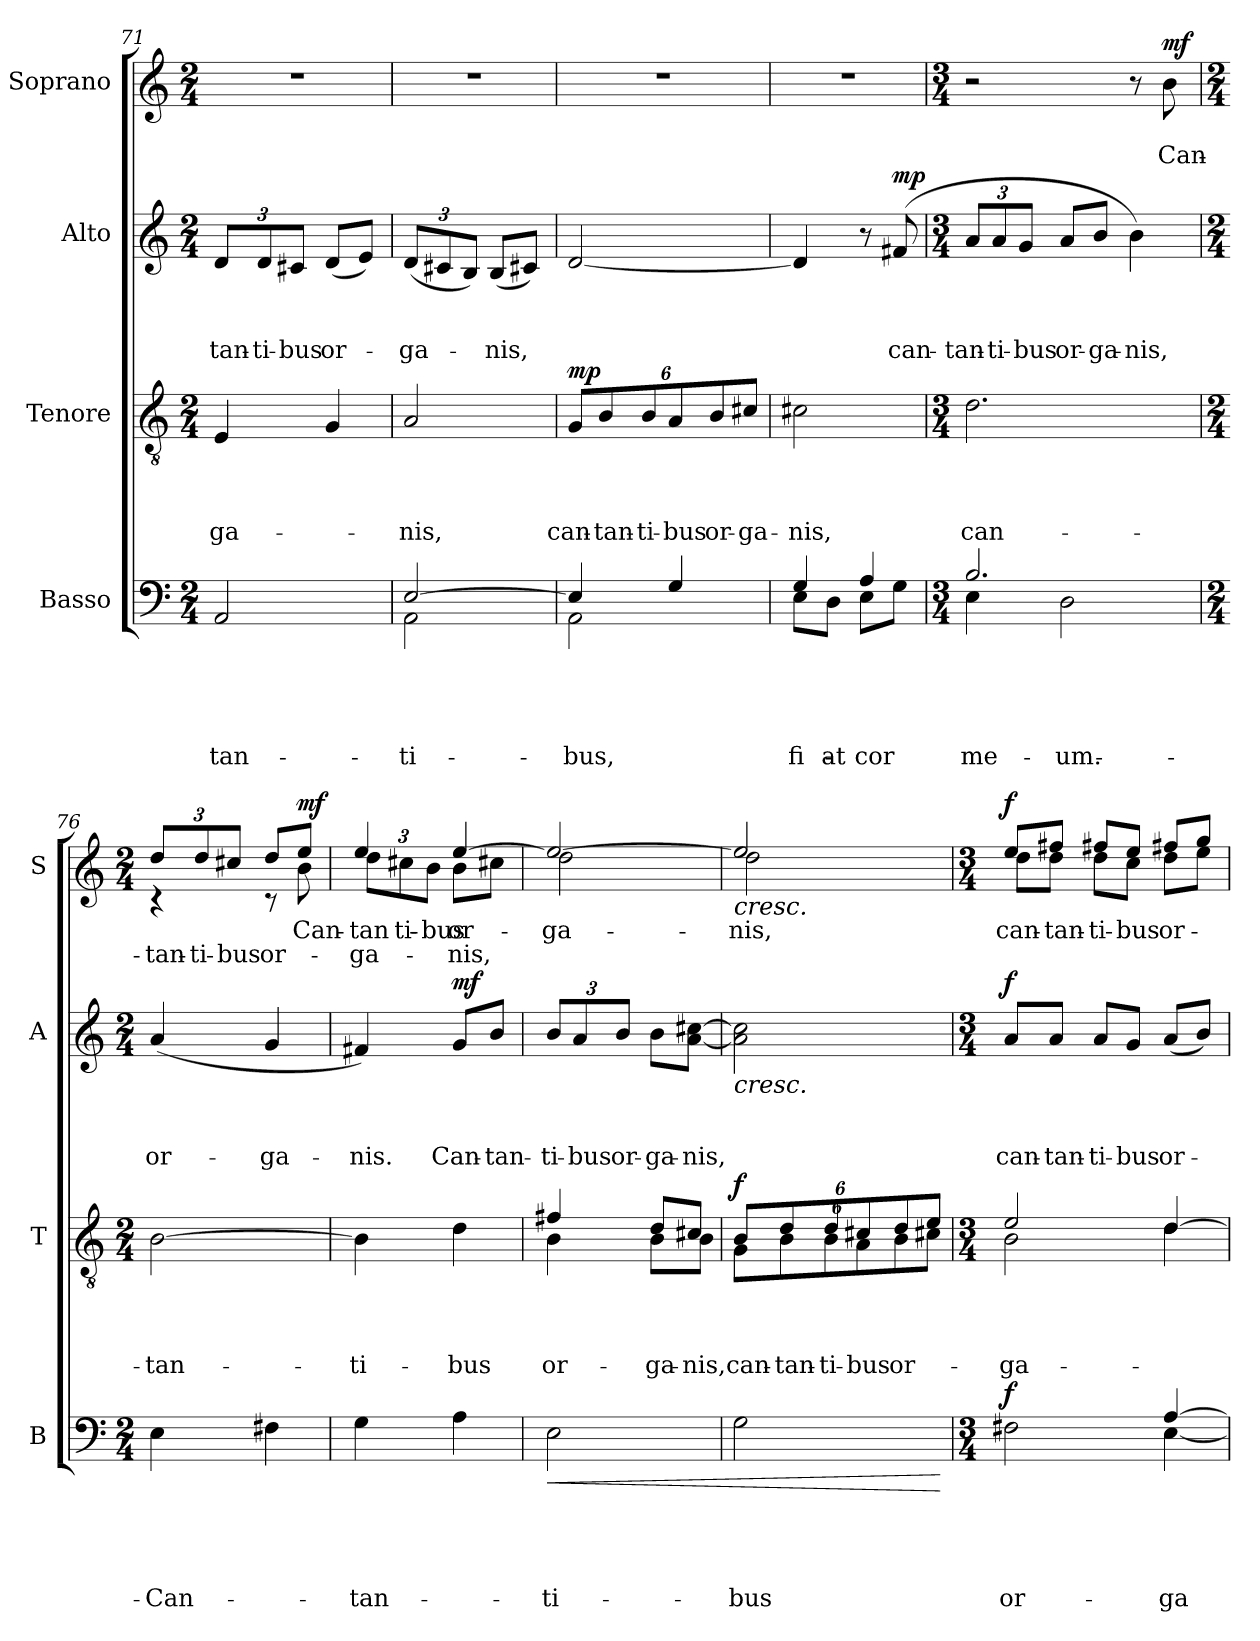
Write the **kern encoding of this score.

**kern	**text	**text	**text	**text	**text	**dynam	**kern	**text	**text	**text	**text	**dynam	**kern	**text	**text	**text	**dynam	**kern	**text	**text	**dynam
*part4	*part4	*part4	*part4	*part4	*part4	*part4	*part3	*part3	*part3	*part3	*part3	*part3	*part2	*part2	*part2	*part2	*part2	*part1	*part1	*part1	*part1
*staff4	*staff4	*staff4	*staff4	*staff4	*staff4	*staff4	*staff3	*staff3	*staff3	*staff3	*staff3	*staff3	*staff2	*staff2	*staff2	*staff2	*staff2	*staff1	*staff1	*staff1	*staff1
*I"Basso	*	*	*	*	*	*	*I"Tenore	*	*	*	*	*	*I"Alto	*	*	*	*	*I"Soprano	*	*	*
*I'B	*	*	*	*	*	*	*I'T	*	*	*	*	*	*I'A	*	*	*	*	*I'S	*	*	*
*clefF4	*	*	*	*	*	*	*clefGv2	*	*	*	*	*	*clefG2	*	*	*	*	*clefG2	*	*	*
*k[]	*	*	*	*	*	*	*k[]	*	*	*	*	*	*k[]	*	*	*	*	*k[]	*	*	*
*C:	*	*	*	*	*	*	*C:	*	*	*	*	*	*C:	*	*	*	*	*C:	*	*	*
*M2/4	*	*	*	*	*	*	*M2/4	*	*	*	*	*	*M2/4	*	*	*	*	*M2/4	*	*	*
=71	=71	=71	=71	=71	=71	=71	=71	=71	=71	=71	=71	=71	=71	=71	=71	=71	=71	=71	=71	=71	=71
!	!	!	!	!	!LO:LY:b	!	!	!	!	!	!LO:LY:b	!	!	!	!	!LO:LY:b	!	!	!	!	!
2AA/	.	.	.	.	-tan-	.	4E/	.	.	.	-ga-	.	12d/L	.	.	-tan-	.	2r	.	.	.
!	!	!	!	!	!	!	!	!	!	!	!	!	!	!	!	!LO:LY:b	!	!	!	!	!
.	.	.	.	.	.	.	.	.	.	.	.	.	12d/	.	.	-ti-	.	.	.	.	.
!	!	!	!	!	!	!	!	!	!	!	!	!	!	!	!	!LO:LY:b	!	!	!	!	!
.	.	.	.	.	.	.	.	.	.	.	.	.	12c#X/J	.	.	-bus	.	.	.	.	.
!	!	!	!	!	!	!	!	!	!	!	!	!	!	!	!	!LO:LY:b	!	!	!	!	!
.	.	.	.	.	.	.	4G/	.	.	.	.	.	(<8d/L	.	.	or-	.	.	.	.	.
.	.	.	.	.	.	.	.	.	.	.	.	.	8e/J)	.	.	.	.	.	.	.	.
!!LO:LB:g=z
=72	=72	=72	=72	=72	=72	=72	=72	=72	=72	=72	=72	=72	=72	=72	=72	=72	=72	=72	=72	=72	=72
!	!	!	!	!	!LO:LY:b	!	!	!	!	!	!LO:LY:b	!	!	!	!	!LO:LY:b	!	!	!	!	!
*^	*	*	*	*	*	*	*	*	*	*	*	*	*	*	*	*	*	*	*	*	*
[>2E/	2AA\	.	.	.	.	-ti-	.	2A/	.	.	.	-nis,	.	(<12d/L	.	.	-ga-	.	2r	.	.	.
.	.	.	.	.	.	.	.	.	.	.	.	.	.	12c#X/	.	.	.	.	.	.	.	.
.	.	.	.	.	.	.	.	.	.	.	.	.	.	12B/J)	.	.	.	.	.	.	.	.
!	!	!	!	!	!	!	!	!	!	!	!	!	!	!	!	!	!LO:LY:b	!	!	!	!	!
.	.	.	.	.	.	.	.	.	.	.	.	.	.	(<8B/L	.	.	-nis,	.	.	.	.	.
.	.	.	.	.	.	.	.	.	.	.	.	.	.	8c#X/J)	.	.	.	.	.	.	.	.
=73	=73	=73	=73	=73	=73	=73	=73	=73	=73	=73	=73	=73	=73	=73	=73	=73	=73	=73	=73	=73	=73	=73
!	!	!	!	!	!	!LO:LY:b	!	!	!	!	!	!LO:LY:b	!LO:DY:a	!	!	!	!	!	!	!	!	!
4E/]	2AA\	.	.	.	.	-bus,	.	12G/L	.	.	.	can-	mp	[2d/	.	.	.	.	2r	.	.	.
!	!	!	!	!	!	!	!	!	!	!	!	!LO:LY:b	!	!	!	!	!	!	!	!	!	!
.	.	.	.	.	.	.	.	12B/	.	.	.	-tan-	.	.	.	.	.	.	.	.	.	.
!	!	!	!	!	!	!	!	!	!	!	!	!LO:LY:b	!	!	!	!	!	!	!	!	!	!
.	.	.	.	.	.	.	.	12B/	.	.	.	-ti-	.	.	.	.	.	.	.	.	.	.
!	!	!	!	!	!	!	!	!	!	!	!	!LO:LY:b	!	!	!	!	!	!	!	!	!	!
4G/	.	.	.	.	.	.	.	12A/	.	.	.	-bus	.	.	.	.	.	.	.	.	.	.
!	!	!	!	!	!	!	!	!	!	!	!	!LO:LY:b	!	!	!	!	!	!	!	!	!	!
.	.	.	.	.	.	.	.	12B/	.	.	.	or-	.	.	.	.	.	.	.	.	.	.
!	!	!	!	!	!	!	!	!	!	!	!	!LO:LY:b	!	!	!	!	!	!	!	!	!	!
.	.	.	.	.	.	.	.	12c#X/J	.	.	.	-ga-	.	.	.	.	.	.	.	.	.	.
=74	=74	=74	=74	=74	=74	=74	=74	=74	=74	=74	=74	=74	=74	=74	=74	=74	=74	=74	=74	=74	=74	=74
!	!	!	!	!	!	!LO:LY:b	!	!	!	!	!	!LO:LY:b	!	!	!	!	!	!	!	!	!	!
4G/	8E\L	.	.	.	.	fi-	.	2c#X\	.	.	.	-nis,	.	4d/]	.	.	.	.	2r	.	.	.
!	!	!	!	!	!	!LO:LY:b	!	!	!	!	!	!	!	!	!	!	!	!	!	!	!	!
.	8D\J	.	.	.	.	-at	.	.	.	.	.	.	.	.	.	.	.	.	.	.	.	.
!	!	!	!	!	!	!LO:LY:b	!	!	!	!	!	!	!	!	!	!	!	!	!	!	!	!
4A/	8E\L	.	.	.	.	cor	.	.	.	.	.	.	.	8r	.	.	.	.	.	.	.	.
!	!	!	!	!	!	!	!	!	!	!	!	!	!	!	!	!	!LO:LY:b	!LO:DY:a	!	!	!	!
.	8G\J	.	.	.	.	.	.	.	.	.	.	.	.	(>8f#X/	.	.	can-	mp	.	.	.	.
=75	=75	=75	=75	=75	=75	=75	=75	=75	=75	=75	=75	=75	=75	=75	=75	=75	=75	=75	=75	=75	=75	=75
*M3/4	*	*	*	*	*	*	*	*M3/4	*	*	*	*	*	*M3/4	*	*	*	*	*M3/4	*	*	*
!	!	!	!	!	!	!LO:LY:b	!	!	!	!	!	!LO:LY:b	!	!	!	!	!LO:LY:b	!	!	!	!	!
2.B/	4E\	.	.	.	.	me-	.	2.d\	.	.	.	can-	.	12a/L	.	.	-tan-	.	2r	.	.	.
!	!	!	!	!	!	!	!	!	!	!	!	!	!	!	!	!	!LO:LY:b	!	!	!	!	!
.	.	.	.	.	.	.	.	.	.	.	.	.	.	12a/	.	.	-ti-	.	.	.	.	.
!	!	!	!	!	!	!	!	!	!	!	!	!	!	!	!	!	!LO:LY:b	!	!	!	!	!
.	.	.	.	.	.	.	.	.	.	.	.	.	.	12g/J	.	.	-bus	.	.	.	.	.
!	!	!	!	!	!	!LO:LY:b	!	!	!	!	!	!	!	!	!	!	!LO:LY:b	!	!	!	!	!
.	2D\	.	.	.	.	-um.	.	.	.	.	.	.	.	8a/L	.	.	or-	.	.	.	.	.
!	!	!	!	!	!	!	!	!	!	!	!	!	!	!	!	!	!LO:LY:b	!	!	!	!	!
.	.	.	.	.	.	.	.	.	.	.	.	.	.	8b/J	.	.	-ga-	.	.	.	.	.
!	!	!	!	!	!	!	!	!	!	!	!	!	!	!	!	!	!LO:LY:b	!	!	!	!	!
.	.	.	.	.	.	.	.	.	.	.	.	.	.	4b\)	.	.	-nis,	.	8r	.	.	.
!	!	!	!	!	!	!	!	!	!	!	!	!	!	!	!	!	!	!	!	!	!LO:LY:a	!LO:DY:a
.	.	.	.	.	.	.	.	.	.	.	.	.	.	.	.	.	.	.	8b\	.	Can-	mf
*v	*v	*	*	*	*	*	*	*	*	*	*	*	*	*	*	*	*	*	*	*	*	*
=76	=76	=76	=76	=76	=76	=76	=76	=76	=76	=76	=76	=76	=76	=76	=76	=76	=76	=76	=76	=76	=76
*M2/4	*	*	*	*	*	*	*M2/4	*	*	*	*	*	*M2/4	*	*	*	*	*M2/4	*	*	*
!	!	!	!	!	!LO:LY:b	!	!	!	!	!	!LO:LY:b	!	!	!	!	!LO:LY:b	!	!	!	!LO:LY:a	!
*	*	*	*	*	*	*	*	*	*	*	*	*	*	*	*	*	*	*^	*	*	*
4E\	.	.	.	.	Can-	.	[2B\	.	.	.	-tan-	.	(>4a/	.	.	or-	.	12dd/L	4rc	.	-tan-	.
!	!	!	!	!	!	!	!	!	!	!	!	!	!	!	!	!	!	!	!	!	!LO:LY:a	!
.	.	.	.	.	.	.	.	.	.	.	.	.	.	.	.	.	.	12dd/	.	.	-ti-	.
!	!	!	!	!	!	!	!	!	!	!	!	!	!	!	!	!	!	!	!	!	!LO:LY:a	!
.	.	.	.	.	.	.	.	.	.	.	.	.	.	.	.	.	.	12cc#X/J	.	.	-bus	.
!	!	!	!	!	!	!	!	!	!	!	!	!	!	!	!	!LO:LY:b	!	!	!	!	!LO:LY:a	!
4F#X\	.	.	.	.	.	.	.	.	.	.	.	.	4g/	.	.	-ga-	.	8dd/L	8rc	.	or-	.
!	!	!	!	!	!	!	!	!	!	!	!	!	!	!	!	!	!	!	!	!LO:LY:b	!	!LO:DY:b
.	.	.	.	.	.	.	.	.	.	.	.	.	.	.	.	.	.	8ee/J	8b\	Can-	.	mf
=77	=77	=77	=77	=77	=77	=77	=77	=77	=77	=77	=77	=77	=77	=77	=77	=77	=77	=77	=77	=77	=77	=77
!	!	!	!	!	!LO:LY:b	!	!	!	!	!	!LO:LY:b	!	!	!	!	!LO:LY:b	!	!	!	!	!LO:LY:a	!
!	!	!	!	!	!	!	!	!	!	!	!	!	!	!	!	!	!	!	!	!LO:LY:b	!	!
4G\	.	.	.	.	-tan-	.	4B\]	.	.	.	-ti-	.	4f#X/)	.	.	-nis.	.	4ee/	12dd\L	-tan-	-ga-	.
!	!	!	!	!	!	!	!	!	!	!	!	!	!	!	!	!	!	!	!	!LO:LY:b	!	!
.	.	.	.	.	.	.	.	.	.	.	.	.	.	.	.	.	.	.	12cc#X\	-ti-	.	.
!	!	!	!	!	!	!	!	!	!	!	!	!	!	!	!	!	!	!	!	!LO:LY:b	!	!
.	.	.	.	.	.	.	.	.	.	.	.	.	.	.	.	.	.	.	12b\J	-bus	.	.
!	!	!	!	!	!	!	!	!	!	!	!LO:LY:b	!	!	!	!	!LO:LY:b	!	!	!	!	!LO:LY:a	!
!	!	!	!	!	!	!	!	!	!	!	!	!	!	!	!	!	!LO:DY:a	!	!	!LO:LY:b	!	!
4A\	.	.	.	.	.	.	4d\	.	.	.	-bus	.	8g/L	.	.	Can-	mf	[>4ee/	8b\L	or-	-nis,	.
!	!	!	!	!	!	!	!	!	!	!	!	!	!	!	!	!LO:LY:b	!	!	!	!	!	!
.	.	.	.	.	.	.	.	.	.	.	.	.	8b/J	.	.	-tan-	.	.	8cc#X\J	.	.	.
!!LO:PB:g=z	!!
=78	=78	=78	=78	=78	=78	=78	=78	=78	=78	=78	=78	=78	=78	=78	=78	=78	=78	=78	=78	=78	=78	=78
!	!	!	!	!	!LO:LY:b	!LO:HP:b	!	!	!	!	!LO:LY:b	!	!	!	!	!LO:LY:b	!	!	!	!LO:LY:b	!	!
*	*	*	*	*	*	*	*^	*	*	*	*	*	*	*	*	*	*	*	*	*	*	*
2E\	.	.	.	.	-ti-	<	4f#X/	4B\	.	.	.	or-	.	12b/L	.	.	-ti-	.	2ee/_	2dd\	-ga-	.	.
!	!	!	!	!	!	!	!	!	!	!	!	!	!	!	!	!	!LO:LY:b	!	!	!	!	!	!
.	.	.	.	.	.	.	.	.	.	.	.	.	.	12a/	.	.	-bus	.	.	.	.	.	.
!	!	!	!	!	!	!	!	!	!	!	!	!	!	!	!	!	!LO:LY:b	!	!	!	!	!	!
.	.	.	.	.	.	.	.	.	.	.	.	.	.	12b/J	.	.	or-	.	.	.	.	.	.
!	!	!	!	!	!	!	!	!	!	!	!	!LO:LY:b	!	!	!	!	!LO:LY:b	!	!	!	!	!	!
.	.	.	.	.	.	.	8d/L	8B\L	.	.	.	-ga-	.	8b\L	.	.	-ga-	.	.	.	.	.	.
!	!	!	!	!	!	!	!	!	!	!	!	!LO:LY:b	!	!	!	!	!LO:LY:b	!	!	!	!	!	!
.	.	.	.	.	.	.	8c#X/J	8B\J	.	.	.	-nis,	.	[8a\ [8cc#X\J	.	.	-nis,	.	.	.	.	.	.
=79	=79	=79	=79	=79	=79	=79	=79	=79	=79	=79	=79	=79	=79	=79	=79	=79	=79	=79	=79	=79	=79	=79	=79
!	!	!	!	!	!LO:LY:b	!	!	!	!	!	!	!LO:LY:b	!LO:DY:a	!	!	!	!	!LO:HP:b	!	!	!LO:LY:b	!	!LO:HP:b
2G\	.	.	.	.	-bus	.	12B/L	12G\L	.	.	.	can-	f	2a\] 2cc#\]	.	.	.	<	2ee/]	2dd\	-nis,	.	<
!	!	!	!	!	!	!	!	!	!	!	!	!LO:LY:b	!	!	!	!	!	!	!	!	!	!	!
.	.	.	.	.	.	.	12d/	12B\	.	.	.	-tan-	.	.	.	.	.	.	.	.	.	.	.
!	!	!	!	!	!	!	!	!	!	!	!	!LO:LY:b	!	!	!	!	!	!	!	!	!	!	!
.	.	.	.	.	.	.	12d/	12B\	.	.	.	-ti-	.	.	.	.	.	.	.	.	.	.	.
!	!	!	!	!	!	!	!	!	!	!	!	!LO:LY:b	!	!	!	!	!	!	!	!	!	!	!
.	.	.	.	.	.	.	12c#X/	12A\	.	.	.	-bus	.	.	.	.	.	.	.	.	.	.	.
!	!	!	!	!	!	!	!	!	!	!	!	!LO:LY:b	!	!	!	!	!	!	!	!	!	!	!
.	.	.	.	.	.	.	12d/	12B\	.	.	.	or-	.	.	.	.	.	.	.	.	.	.	.
.	.	.	.	.	.	.	12e/J	12c#X\J	.	.	.	.	.	.	.	.	.	.	.	.	.	.	.
*	*	*	*	*	*	*	*v	*v	*	*	*	*	*	*	*	*	*	*	*v	*v	*	*	*
.	.	.	.	.	.	[	.	.	.	.	.	.	.	.	.	.	.	.	.	.	.
=80	=80	=80	=80	=80	=80	=80	=80	=80	=80	=80	=80	=80	=80	=80	=80	=80	=80	=80	=80	=80	=80
*M3/4	*	*	*	*	*	*	*M3/4	*	*	*	*	*	*M3/4	*	*	*	*	*M3/4	*	*	*
!	!	!	!	!	!LO:LY:b	!LO:DY:a	!	!	!	!	!LO:LY:b	!	!	!	!	!LO:LY:b	!LO:DY:a	!	!LO:LY:b	!	!LO:DY:a
*^	*	*	*	*	*	*	*^	*	*	*	*	*	*	*	*	*	*	*^	*	*	*
2F#X\	2ryy	.	.	.	.	or-	f	2e/	2B\	.	.	.	-ga-	.	8a/L	.	.	can-	f	8ee/L	8dd\L	can-	.	f
!	!	!	!	!	!	!	!	!	!	!	!	!	!	!	!	!	!	!LO:LY:b	!	!	!	!LO:LY:b	!	!
.	.	.	.	.	.	.	.	.	.	.	.	.	.	.	8a/J	.	.	-tan-	[	8ff#X/J	8dd\J	-tan-	.	[
!	!	!	!	!	!	!	!	!	!	!	!	!	!	!	!	!	!	!LO:LY:b	!	!	!	!LO:LY:b	!	!
.	.	.	.	.	.	.	.	.	.	.	.	.	.	.	8a/L	.	.	-ti-	.	8ff#X/L	8dd\L	-ti-	.	.
!	!	!	!	!	!	!	!	!	!	!	!	!	!	!	!	!	!	!LO:LY:b	!	!	!	!LO:LY:b	!	!
.	.	.	.	.	.	.	.	.	.	.	.	.	.	.	8g/J	.	.	-bus	.	8ee/J	8cc\J	-bus	.	.
!	!	!	!	!	!	!LO:LY:b	!	!	!	!	!	!	!	!	!	!	!	!LO:LY:b	!	!	!	!LO:LY:b	!	!
[4A/	[4E\	.	.	.	.	-ga-	.	[>4d/	4d\	.	.	.	.	.	(<8a/L	.	.	or-	.	8ff#X/L	8dd\L	or-	.	.
.	.	.	.	.	.	.	.	.	.	.	.	.	.	.	8b/J)	.	.	.	.	8gg/J	8ee\J	.	.	.
*v	*v	*	*	*	*	*	*	*	*	*	*	*	*	*	*	*	*	*	*	*v	*v	*	*	*
*	*	*	*	*	*	*	*v	*v	*	*	*	*	*	*	*	*	*	*	*	*	*	*
=	=	=	=	=	=	=	=	=	=	=	=	=	=	=	=	=	=	=	=	=	=
*-	*-	*-	*-	*-	*-	*-	*-	*-	*-	*-	*-	*-	*-	*-	*-	*-	*-	*-	*-	*-	*-
